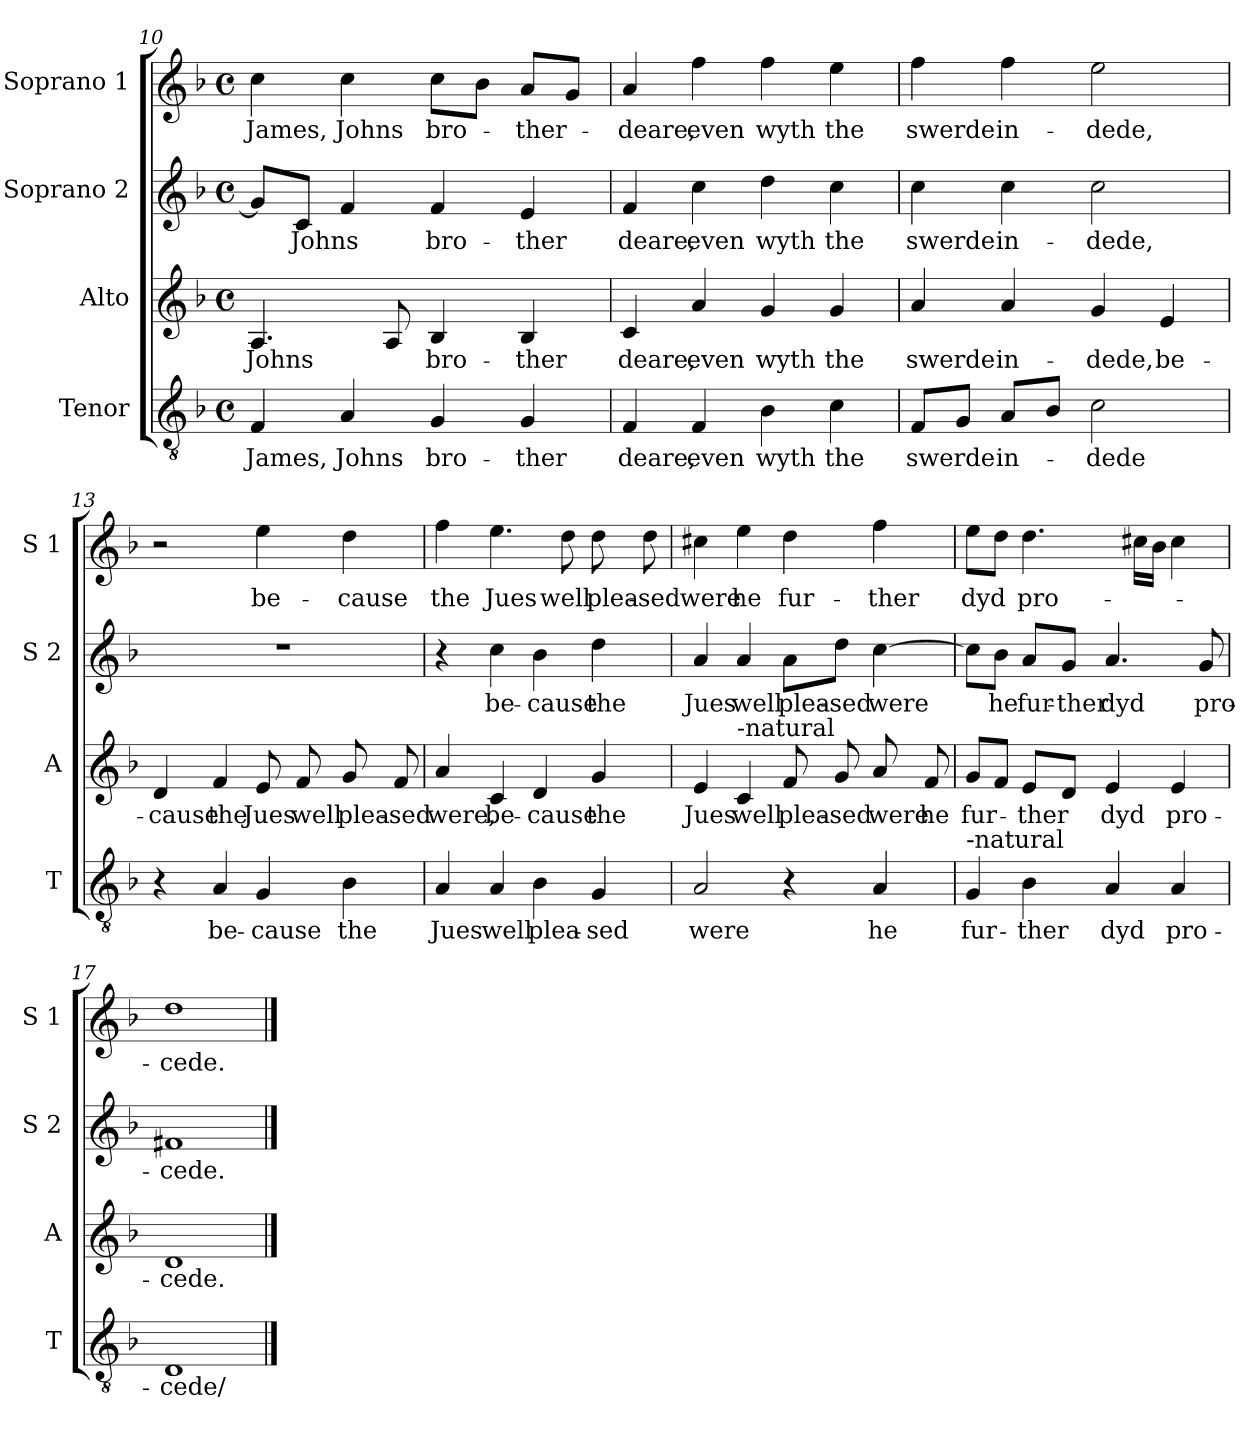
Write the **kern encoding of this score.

**kern	**text	**kern	**text	**kern	**text	**kern	**text
*part4	*part4	*part3	*part3	*part2	*part2	*part1	*part1
*staff4	*staff4	*staff3	*staff3	*staff2	*staff2	*staff1	*staff1
*I"Tenor	*	*I"Alto	*	*I"Soprano 2	*	*I"Soprano 1	*
*I'T	*	*I'A	*	*I'S 2	*	*I'S 1	*
*clefGv2	*	*clefG2	*	*clefG2	*	*clefG2	*
*k[b-]	*	*k[b-]	*	*k[b-]	*	*k[b-]	*
*F:	*	*F:	*	*F:	*	*F:	*
*M4/4	*	*M4/4	*	*M4/4	*	*M4/4	*
*met(c)	*	*met(c)	*	*met(c)	*	*met(c)	*
=10	=10	=10	=10	=10	=10	=10	=10
!	!LO:LY:b	!	!LO:LY:b	!	!	!	!LO:LY:b
4F/	James,	4.A/	Johns	8g/L]	.	4cc\	James,
!	!	!	!	!	!LO:LY:b	!	!
.	.	.	.	8c/J	Johns	.	.
!	!LO:LY:b	!	!	!	!	!	!LO:LY:b
4A/	Johns	.	.	4f/	.	4cc\	Johns
.	.	8A/	.	.	.	.	.
!	!LO:LY:b	!	!LO:LY:b	!	!LO:LY:b	!	!LO:LY:b
4G/	bro-	4B-/	bro-	4f/	bro-	8cc\L	bro-
.	.	.	.	.	.	8b-\J	.
!	!LO:LY:b	!	!LO:LY:b	!	!LO:LY:b	!	!LO:LY:b
4G/	-ther	4B-/	-ther	4e/	-ther	8a/L	-ther-
.	.	.	.	.	.	8g/J	.
=11	=11	=11	=11	=11	=11	=11	=11
!	!LO:LY:b	!	!LO:LY:b	!	!LO:LY:b	!	!LO:LY:b
4F/	deare,	4c/	deare,	4f/	deare,	4a/	-deare,
!	!LO:LY:b	!	!LO:LY:b	!	!LO:LY:b	!	!LO:LY:b
4F/	even	4a/	even	4cc\	even	4ff\	even
!	!LO:LY:b	!	!LO:LY:b	!	!LO:LY:b	!	!LO:LY:b
4B-\	wyth	4g/	wyth	4dd\	wyth	4ff\	wyth
!	!LO:LY:b	!	!LO:LY:b	!	!LO:LY:b	!	!LO:LY:b
4c\	the	4g/	the	4cc\	the	4ee\	the
!!LO:PB:g=z
=12	=12	=12	=12	=12	=12	=12	=12
!	!LO:LY:b	!	!LO:LY:b	!	!LO:LY:b	!	!LO:LY:b
8F/L	swerde	4a/	swerde	4cc\	swerde	4ff\	swerde
8G/J	.	.	.	.	.	.	.
!	!LO:LY:b	!	!LO:LY:b	!	!LO:LY:b	!	!LO:LY:b
8A/L	in-	4a/	in-	4cc\	in-	4ff\	in-
8B-/J	.	.	.	.	.	.	.
!	!LO:LY:b	!	!LO:LY:b	!	!LO:LY:b	!	!LO:LY:b
2c\	-dede	4g/	-dede,	2cc\	-dede,	2ee\	-dede,
!	!	!	!LO:LY:b	!	!	!	!
.	.	4e/	be-	.	.	.	.
=13	=13	=13	=13	=13	=13	=13	=13
!	!	!	!LO:LY:b	!	!	!	!
4r	.	4d/	-cause	1r	.	2r	.
!	!LO:LY:b	!	!LO:LY:b	!	!	!	!
4A/	be-	4f/	the	.	.	.	.
!	!LO:LY:b	!	!LO:LY:b	!	!	!	!LO:LY:b
4G/	-cause	8e/	Jues	.	.	4ee\	be-
!	!	!	!LO:LY:b	!	!	!	!
.	.	8f/	well	.	.	.	.
!	!LO:LY:b	!	!LO:LY:b	!	!	!	!LO:LY:b
4B-\	the	8g/	plea-	.	.	4dd\	-cause
!	!	!	!LO:LY:b	!	!	!	!
.	.	8f/	-sed	.	.	.	.
=14	=14	=14	=14	=14	=14	=14	=14
!	!LO:LY:b	!	!LO:LY:b	!	!	!	!LO:LY:b
4A/	Jues	4a/	were,	4r	.	4ff\	the
!	!LO:LY:b	!	!LO:LY:b	!	!LO:LY:b	!	!LO:LY:b
4A/	well	4c/	be-	4cc\	be-	4.ee\	Jues
!	!LO:LY:b	!	!LO:LY:b	!	!LO:LY:b	!	!
4B-\	plea-	4d/	-cause	4b-\	-cause	.	.
!	!	!	!	!	!	!	!LO:LY:b
.	.	.	.	.	.	8dd\	well
!	!LO:LY:b	!	!LO:LY:b	!	!LO:LY:b	!	!LO:LY:b
4G/	-sed	4g/	the	4dd\	the	8dd\	plea-
!	!	!	!	!	!	!	!LO:LY:b
.	.	.	.	.	.	8dd\	-sed
!!LO:LB:g=z
=15	=15	=15	=15	=15	=15	=15	=15
!	!LO:LY:b	!	!LO:LY:b	!	!LO:LY:b	!	!LO:LY:b
2A/	were	4e/	Jues	4a/	Jues	4cc#X\	were
!	!	!LO:TX:a:t=-natural	!	!	!	!	!
!	!	!	!LO:LY:b	!	!LO:LY:b	!	!LO:LY:b
.	.	4c/	well	4a/	well	4ee\	he
!	!	!	!LO:LY:b	!	!LO:LY:b	!	!LO:LY:b
4r	.	8f/	plea-	8a\L	plea-	4dd\	fur-
!	!	!	!LO:LY:b	!	!LO:LY:b	!	!
.	.	8g/	-sed	8dd\J	-sed	.	.
!	!LO:LY:b	!	!LO:LY:b	!	!LO:LY:b	!	!LO:LY:b
4A/	he	8a/	were	[4cc\	were	4ff\	-ther
!	!	!	!LO:LY:b	!	!	!	!
.	.	8f/	he	.	.	.	.
=16	=16	=16	=16	=16	=16	=16	=16
!LO:TX:a:t=-natural	!	!	!	!	!	!	!
!	!LO:LY:b	!	!LO:LY:b	!	!	!	!LO:LY:b
4G/	fur-	8g/L	fur-	8cc\L]	.	8ee\L	dyd
!	!	!	!	!	!LO:LY:b	!	!
.	.	8f/J	.	8b-\J	he	8dd\J	.
!	!LO:LY:b	!	!LO:LY:b	!	!LO:LY:b	!	!LO:LY:b
4B-\	-ther	8e/L	-ther	8a/L	fur-	4.dd\	pro-
!	!	!	!	!	!LO:LY:b	!	!
.	.	8d/J	.	8g/J	-ther	.	.
!	!LO:LY:b	!	!LO:LY:b	!	!LO:LY:b	!	!
4A/	dyd	4e/	dyd	4.a/	dyd	.	.
.	.	.	.	.	.	16cc#X\LL	.
.	.	.	.	.	.	16b-\JJ	.
!	!LO:LY:b	!	!LO:LY:b	!	!	!	!
4A/	pro-	4e/	pro-	.	.	4cc#\	.
!	!	!	!	!	!LO:LY:b	!	!
.	.	.	.	8g/	pro-	.	.
=17	=17	=17	=17	=17	=17	=17	=17
!	!LO:LY:b	!	!LO:LY:b	!	!LO:LY:b	!	!LO:LY:b
1D	-cede/	1d	-cede.	1f#X	-cede.	1dd	-cede.
==	==	==	==	==	==	==	==
*-	*-	*-	*-	*-	*-	*-	*-
